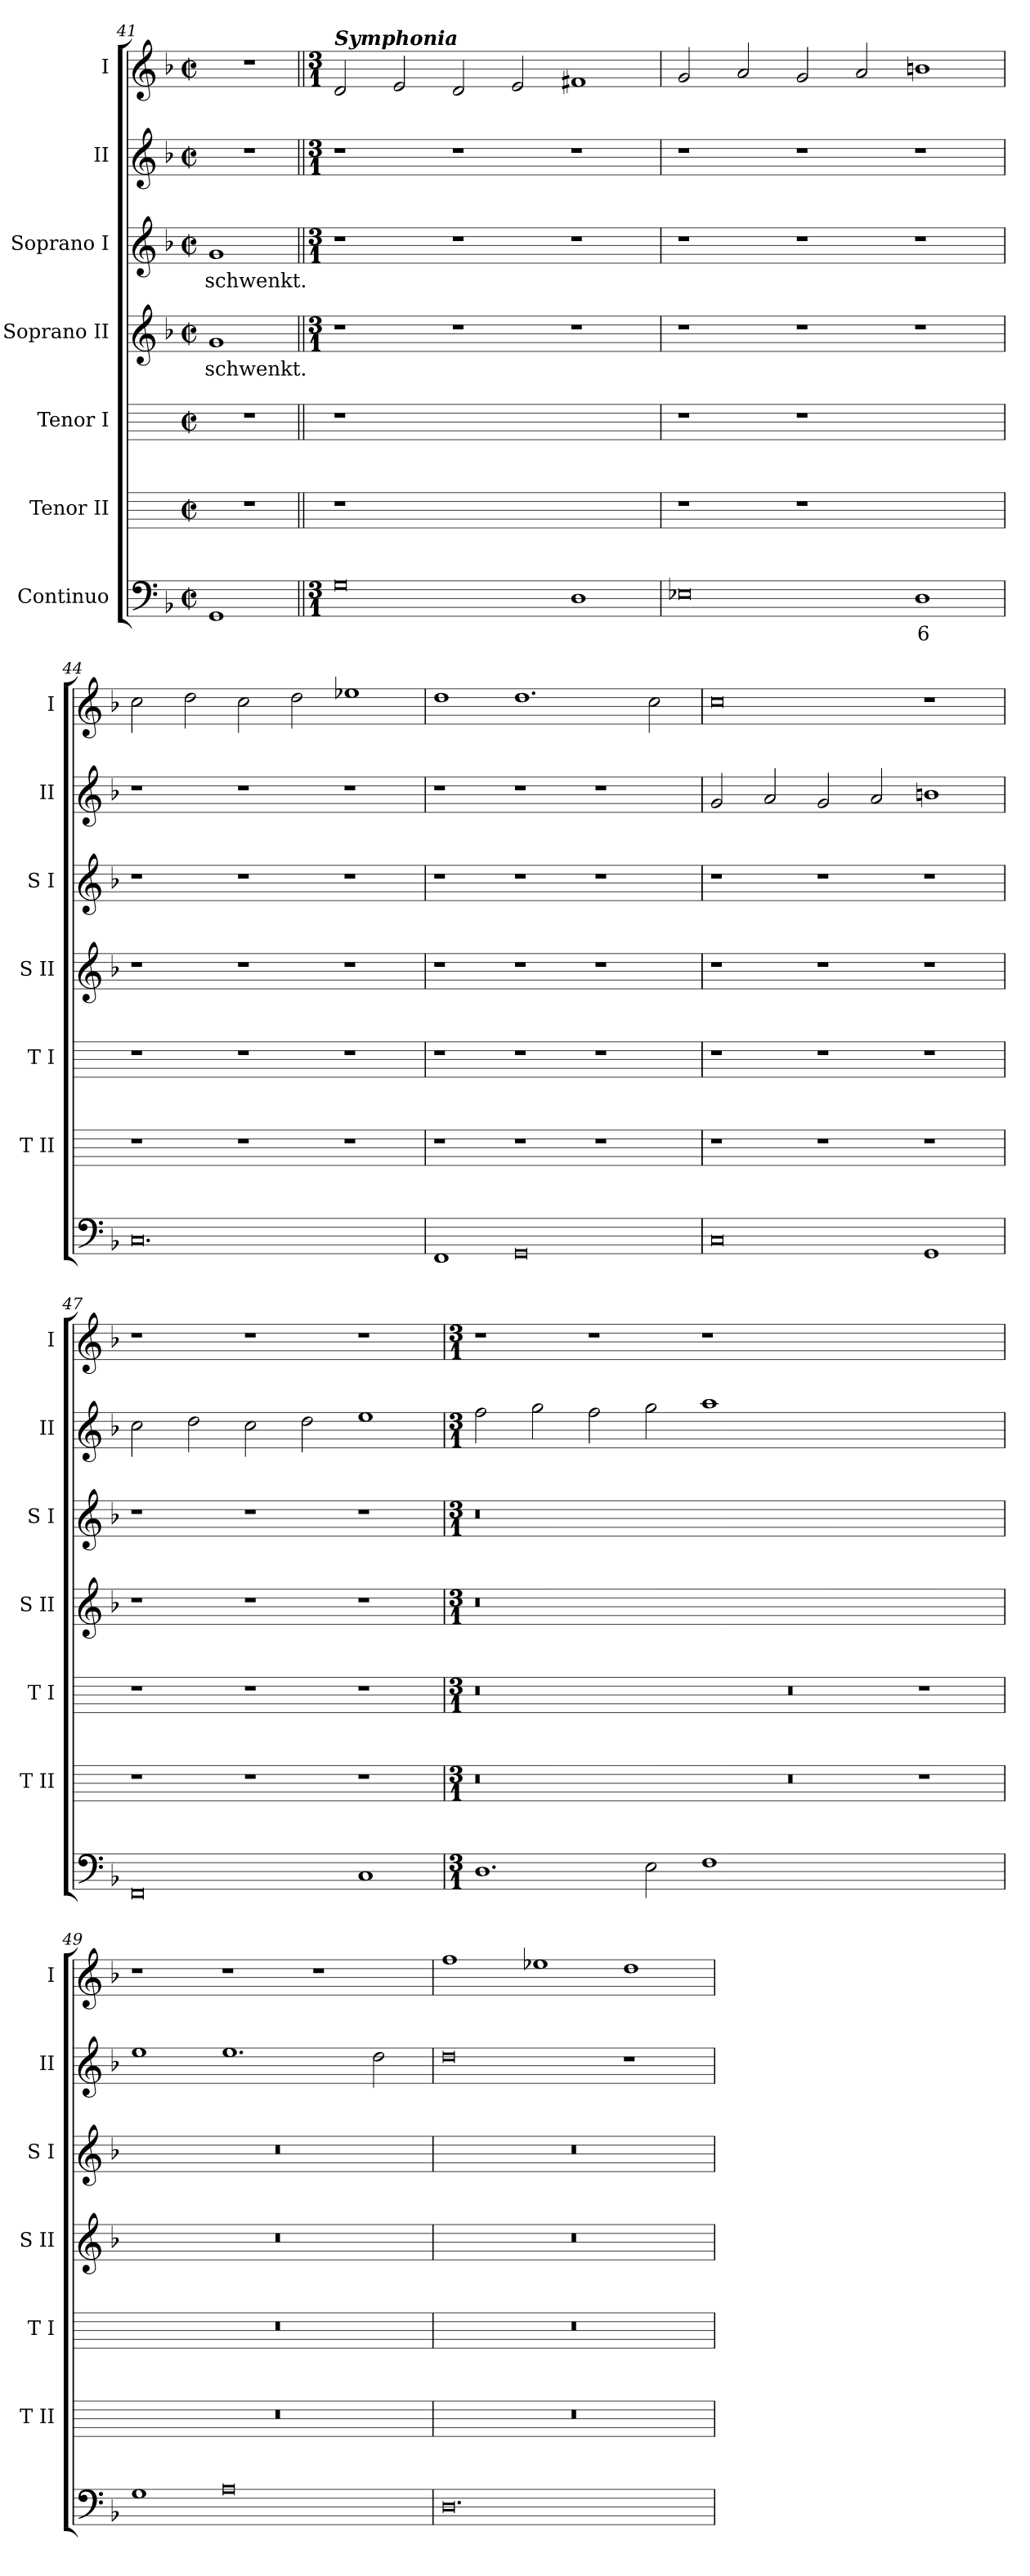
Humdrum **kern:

**kern	**text	**kern	**kern	**kern	**text	**kern	**text	**kern	**kern
*part7	*part7	*part6	*part5	*part4	*part4	*part3	*part3	*part2	*part1
*staff7	*staff7	*staff6	*staff5	*staff4	*staff4	*staff3	*staff3	*staff2	*staff1
*I"Continuo	*	*I"Tenor II	*I"Tenor I	*I"Soprano II	*	*I"Soprano I	*	*I"II	*I"I
*	*	*I'T II	*I'T I	*I'S II	*	*I'S I	*	*I'II	*I'I
!!LO:LB:g=z
*clefF4	*	*	*	*clefG2	*	*clefG2	*	*clefG2	*clefG2
*k[b-]	*	*	*	*k[b-]	*	*k[b-]	*	*k[b-]	*k[b-]
*F:	*	*	*	*F:	*	*F:	*	*F:	*F:
*M2/2	*	*M2/2	*M2/2	*M2/2	*	*M2/2	*	*M2/2	*M2/2
*met(c|)	*	*met(c|)	*met(c|)	*met(c|)	*	*met(c|)	*	*met(c|)	*met(c|)
=41	=41	=41	=41	=41	=41	=41	=41	=41	=41
!	!	!	!	!	!LO:LY:b	!	!LO:LY:b	!	!
1GG	.	1r	1r	1g	-schwenkt.	1g	-schwenkt.	1r	1r
=42||	=42||	=42||	=42||	=42||	=42||	=42||	=42||	=42||	=42||
*M3/1	*	*	*	*M3/1	*	*M3/1	*	*M3/1	*M3/1
!	!	!	!	!	!	!	!	!	!LO:TX:a:Bi:t=Symphonia
0G	.	1r	1r	1r	.	1r	.	1r	2d
.	.	.	.	.	.	.	.	.	2e
.	.	0ryy	0ryy	1r	.	1r	.	1r	2d
.	.	.	.	.	.	.	.	.	2e
1D	.	.	.	1r	.	1r	.	1r	1f#X
=43	=43	=43	=43	=43	=43	=43	=43	=43	=43
0E-X	.	1r	1r	1r	.	1r	.	1r	2g
.	.	.	.	.	.	.	.	.	2a
.	.	1r	1r	1r	.	1r	.	1r	2g
.	.	.	.	.	.	.	.	.	2a
!	!LO:LY:b	!	!	!	!	!	!	!	!
1D	6	1ryy	1ryy	1r	.	1r	.	1r	1bn
=44	=44	=44	=44	=44	=44	=44	=44	=44	=44
0.C	.	1r	1r	1r	.	1r	.	1r	2cc
.	.	.	.	.	.	.	.	.	2dd
.	.	1r	1r	1r	.	1r	.	1r	2cc
.	.	.	.	.	.	.	.	.	2dd
.	.	1r	1r	1r	.	1r	.	1r	1ee-X
=45	=45	=45	=45	=45	=45	=45	=45	=45	=45
1FF	.	1r	1r	1r	.	1r	.	1r	1dd
0GG	.	1r	1r	1r	.	1r	.	1r	1.dd
.	.	1r	1r	1r	.	1r	.	1r	.
.	.	.	.	.	.	.	.	.	2cc
=46	=46	=46	=46	=46	=46	=46	=46	=46	=46
0C	.	1r	1r	1r	.	1r	.	2g	0cc
.	.	.	.	.	.	.	.	2a	.
.	.	1r	1r	1r	.	1r	.	2g	.
.	.	.	.	.	.	.	.	2a	.
1GG	.	1r	1r	1r	.	1r	.	1bn	1r
=47	=47	=47	=47	=47	=47	=47	=47	=47	=47
0FF	.	1r	1r	1r	.	1r	.	2cc	1r
.	.	.	.	.	.	.	.	2dd	.
.	.	1r	1r	1r	.	1r	.	2cc	1r
.	.	.	.	.	.	.	.	2dd	.
1C	.	1r	1r	1r	.	1r	.	1ee	1r
!!LO:LB:g=z
=48	=48	=48	=48	=48	=48	=48	=48	=48	=48
*M3/1	*	*M3/1	*M3/1	*M3/1	*	*M3/1	*	*M3/1	*M3/1
1.D	.	0.r	0.r	0.r	.	0.r	.	2ff	1r
.	.	.	.	.	.	.	.	2gg	.
.	.	.	.	.	.	.	.	2ff	1r
2E	.	.	.	.	.	.	.	2gg	.
1F	.	.	.	.	.	.	.	1aa	1r
0.ryy	.	0r	0r	0.ryy	.	0.ryy	.	0.ryy	0.ryy
.	.	1r	1r	.	.	.	.	.	.
=49	=49	=49	=49	=49	=49	=49	=49	=49	=49
1G	.	0.r	0.r	0.r	.	0.r	.	1ee	1r
0A	.	.	.	.	.	.	.	1.ee	1r
.	.	.	.	.	.	.	.	.	1r
.	.	.	.	.	.	.	.	2dd	.
=50	=50	=50	=50	=50	=50	=50	=50	=50	=50
0.D	.	0.r	0.r	0.r	.	0.r	.	0dd	1ff
.	.	.	.	.	.	.	.	.	1ee-X
.	.	.	.	.	.	.	.	1r	1dd
=	=	=	=	=	=	=	=	=	=
*-	*-	*-	*-	*-	*-	*-	*-	*-	*-
